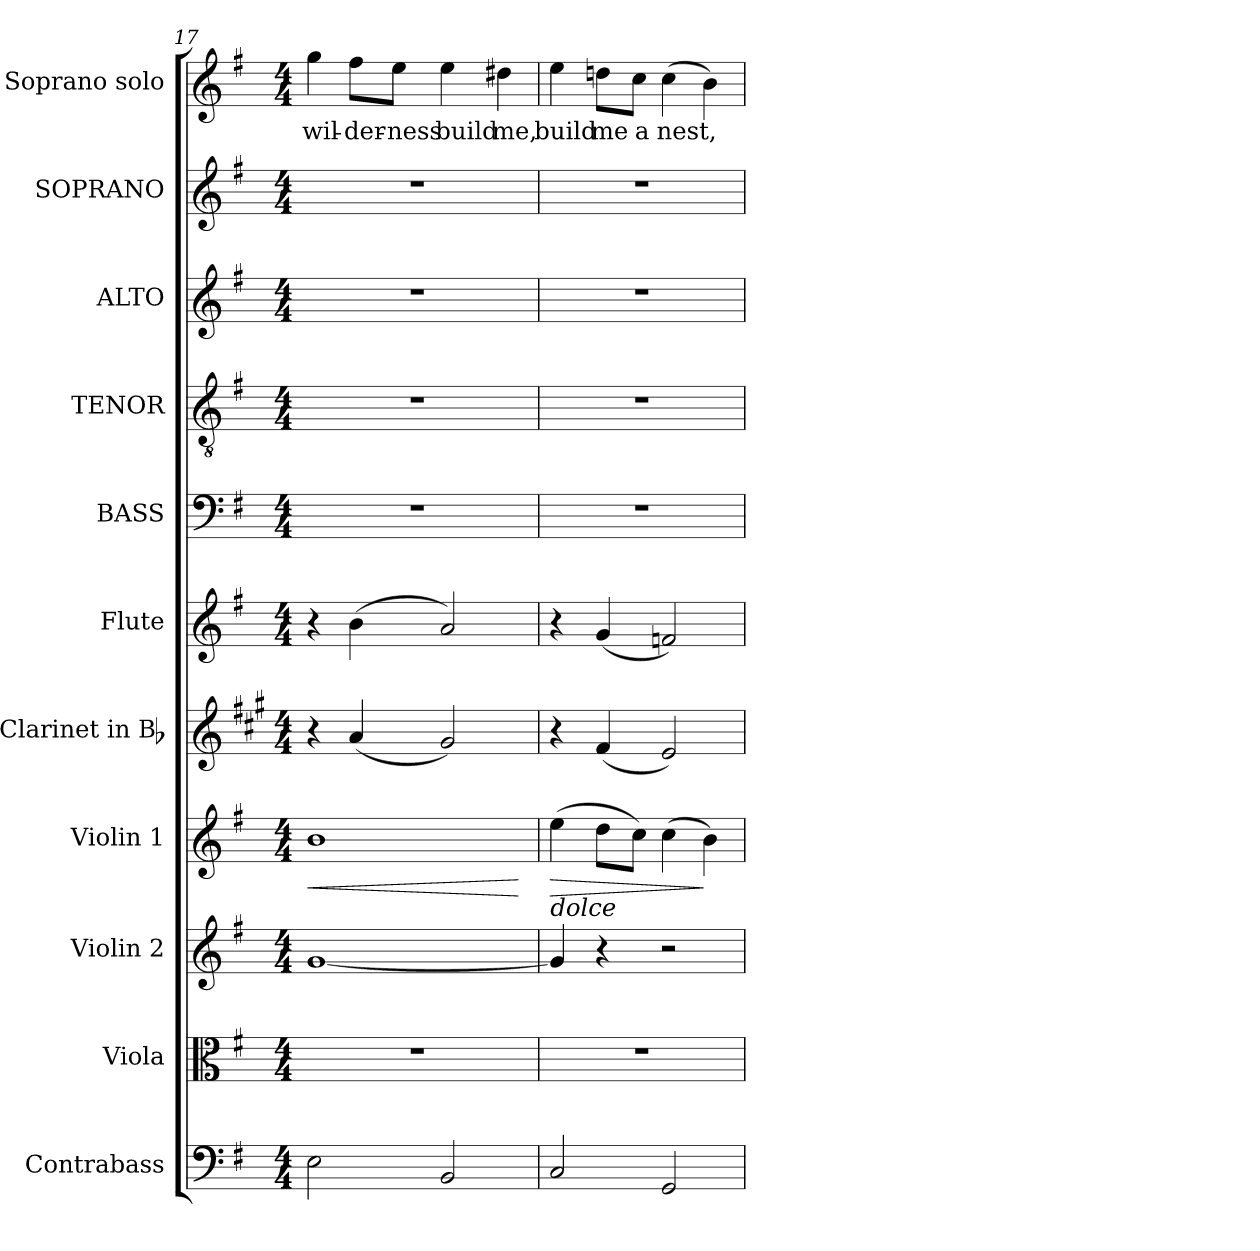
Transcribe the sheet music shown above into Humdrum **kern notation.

**kern	**kern	**kern	**kern	**dynam	**kern	**kern	**kern	**kern	**kern	**kern	**kern	**text
*part11	*part10	*part9	*part8	*part8	*part7	*part6	*part5	*part4	*part3	*part2	*part1	*part1
*staff11	*staff10	*staff9	*staff8	*staff8	*staff7	*staff6	*staff5	*staff4	*staff3	*staff2	*staff1	*staff1
*I"Contrabass	*I"Viola	*I"Violin 2	*I"Violin 1	*	*I"Clarinet in Bb	*I"Flute	*I"BASS	*I"TENOR	*I"ALTO	*I"SOPRANO	*I"Soprano solo	*
*I'Cb.	*I'Vla.	*I'Vln. 2	*I'Vln. 1	*	*I'Cl.	*I'Fl.	*I'B.	*I'T.	*I'A.	*I'S.	*I'S.	*
!!LO:PB:g=z
*clefF4	*clefC3	*clefG2	*clefG2	*	*clefG2	*clefG2	*clefF4	*clefGv2	*clefG2	*clefG2	*clefG2	*
*ITrd7c12	*	*	*	*	*ITrd1c2	*	*	*ITrd7c12	*	*	*	*
*k[f#]	*k[f#]	*k[f#]	*k[f#]	*	*k[f#]	*k[f#]	*k[f#]	*k[f#]	*k[f#]	*k[f#]	*k[f#]	*
*G:	*G:	*G:	*G:	*	*G:	*G:	*G:	*G:	*G:	*G:	*G:	*
*M4/4	*M4/4	*M4/4	*M4/4	*	*M4/4	*M4/4	*M4/4	*M4/4	*M4/4	*M4/4	*M4/4	*
=17	=17	=17	=17	=17	=17	=17	=17	=17	=17	=17	=17	=17
!	!	!	!	!LO:HP:b	!	!	!	!	!	!	!	!
!	!	!	!	!	!	!	!	!	!	!	!	!LO:LY:b:color=#000000
2EEi\	1r	[<1gi	1bi	<	4r	4r	1r	1r	1r	1r	4ggi\	wil-
!	!	!	!	!	!	!	!	!	!	!	!	!LO:LY:b:color=#000000
.	.	.	.	.	(4gi/	(4bi\	.	.	.	.	8ff#i\L	-der-
!	!	!	!	!	!	!	!	!	!	!	!	!LO:LY:b:color=#000000
.	.	.	.	.	.	.	.	.	.	.	8eei\J	-ness
!	!	!	!	!	!	!	!	!	!	!	!	!LO:LY:b:color=#000000
2BBBi/	.	.	.	.	2f#i/)	2ai/)	.	.	.	.	4eei\	build
!	!	!	!	!	!	!	!	!	!	!	!	!LO:LY:b:color=#000000
.	.	.	.	.	.	.	.	.	.	.	4dd#Xi\	me,
.	.	.	.	[	.	.	.	.	.	.	.	.
=18	=18	=18	=18	=18	=18	=18	=18	=18	=18	=18	=18	=18
!	!	!	!	!LO:HP:b	!	!	!	!	!	!	!	!
!	!	!	!LO:TX:b:i:t=dolce	!	!	!	!	!	!	!	!	!
!	!	!	!	!	!	!	!	!	!	!	!	!LO:LY:b:color=#000000
2CCi/	1r	4gi/]	(4eei\	>	4r	4r	1r	1r	1r	1r	4eei\	build
!	!	!	!	!	!	!	!	!	!	!	!	!LO:LY:b:color=#000000
.	.	4r	8ddi\L	.	(4ei/	(4gi/	.	.	.	.	8ddni\L	me
!	!	!	!	!	!	!	!	!	!	!	!	!LO:LY:b:color=#000000
.	.	.	8cci\J)	.	.	.	.	.	.	.	8cci\J	a
!	!	!	!	!	!	!	!	!	!	!	!	!LO:LY:b:color=#000000
2GGGi/	.	2r	(4cci\	.	2di/)	2fni/)	.	.	.	.	(4cci\	nest,
.	.	.	4bi\)	]	.	.	.	.	.	.	4bi\)	.
=	=	=	=	=	=	=	=	=	=	=	=	=
*-	*-	*-	*-	*-	*-	*-	*-	*-	*-	*-	*-	*-
